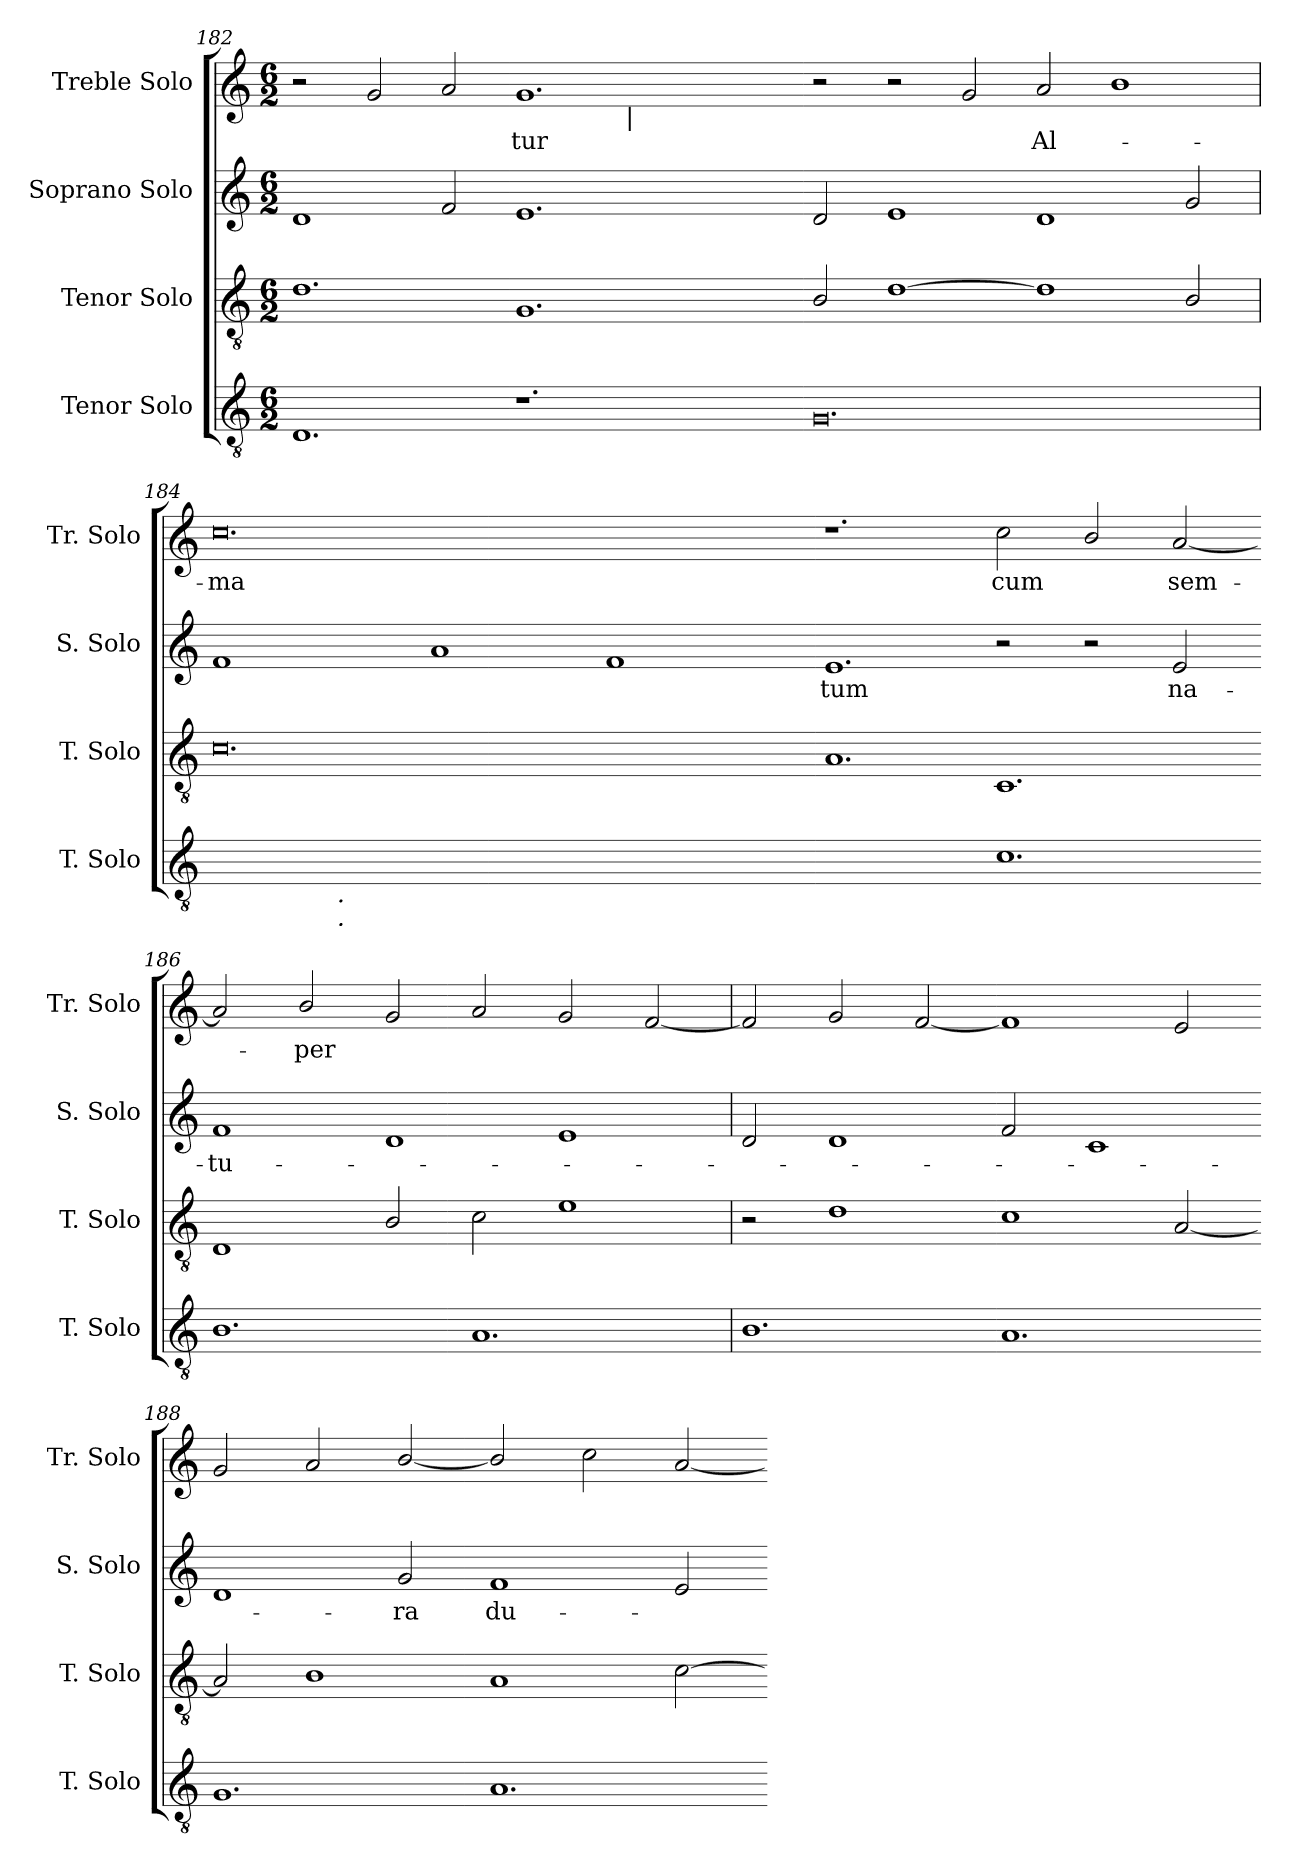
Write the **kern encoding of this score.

**kern	**kern	**kern	**text	**kern	**text
*part4	*part3	*part2	*part2	*part1	*part1
*staff4	*staff3	*staff2	*staff2	*staff1	*staff1
*I"Tenor Solo	*I"Tenor Solo	*I"Soprano Solo	*	*I"Treble Solo	*
*I'T. Solo	*I'T. Solo	*I'S. Solo	*	*I'Tr. Solo	*
*clefGv2	*clefGv2	*clefG2	*	*clefG2	*
*ITrd7c12	*ITrd7c12	*	*	*	*
*k[]	*k[]	*k[]	*	*k[]	*
*M6/2	*M6/2	*M6/2	*	*M6/2	*
=182	=182	=182	=182	=182	=182
*	*	*	*	*^	*
1.DDi	1.Di	1di	.	2r	1ryy	.
.	.	.	.	2gi/	.	.
.	.	2fi/	.	2ai/	1ryy	.
!	!	!	!	!	!	!LO:LY:b:color=#000000
1.r	1.GGi	1.ei	.	1.gi	.	-tur
.	.	.	.	.	8ryy	.
.	.	.	.	.	512.ryy	.
!	!	!	!	!	!LO:TX:b:i:t=|	!
.	.	.	.	.	2ryy	.
.	.	.	.	.	4ryy	.
.	.	.	.	.	16ryy	.
.	.	.	.	.	32ryy	.
.	.	.	.	.	64ryy	.
.	.	.	.	.	128ryy	.
.	.	.	.	.	256ryy	.
.	.	.	.	.	1024ryy	.
*	*	*	*	*v	*v	*
=183-	=183-	=183-	=183-	=183-	=183-
0.GGi	2BBi/	2di/	.	2r	.
.	[>1Di	1ei	.	2r	.
.	.	.	.	2gi/	.
!	!	!	!	!	!LO:LY:b:color=#000000
.	1Di]	1di	.	2ai/	Al-
.	.	.	.	1bi	.
.	2BBi/	2gi/	.	.	.
=184	=184	=184	=184	=184	=184
!	!	!	!	!	!LO:LY:b:color=#000000
*^	*	*	*	*	*
[<0.AAiyy	4ryy	0.Ci	1fi	.	0.cci	-ma
.	8ryy	.	.	.	.	.
.	16ryy	.	.	.	.	.
.	512.ryy	.	.	.	.	.
!	!LO:TX:b:i:t=.	!	!	!	!	!
!	!LO:TX:b:i:t=.	!	!	!	!	!
.	1ryy	.	.	.	.	.
.	.	.	1ai	.	.	.
.	1ryy	.	.	.	.	.
.	.	.	1fi	.	.	.
.	2ryy	.	.	.	.	.
.	32ryy	.	.	.	.	.
.	64ryy	.	.	.	.	.
.	128ryy	.	.	.	.	.
.	256ryy	.	.	.	.	.
.	1024ryy	.	.	.	.	.
*v	*v	*	*	*	*	*
=185-	=185-	=185-	=185-	=185-	=185-
*^	*	*	*	*	*
!	!	!	!	!LO:LY:b:color=#000000	!	!
*v	*v	*	*	*	*	*
1.AAiyy]	1.AAi	1.ei	-tum	1.r	.
!	!	!	!	!	!LO:LY:b:color=#000000
1.Ci	1.CCi	2r	.	2cci\	cum
.	.	2r	.	2bi/	.
!	!	!	!LO:LY:b:color=#000000	!	!
!	!	!	!	!	!LO:LY:b:color=#000000
.	.	2ei/	na-	[<2ai/	sem-
=186-	=186-	=186-	=186-	=186-	=186-
!	!	!	!LO:LY:b:color=#000000	!	!
1.BBi	1DDi	1fi	-tu-	2ai/]	.
!	!	!	!	!	!LO:LY:b:color=#000000
.	.	.	.	2bi/	-per
.	2BBi/	1di	.	2gi/	.
1.AAi	2Ci\	.	.	2ai/	.
.	1Ei	1ei	.	2gi/	.
.	.	.	.	[<2fi/	.
!!LO:LB:g=z
=187	=187	=187	=187	=187	=187
1.BBi	2r	2di/	.	2fi/]	.
.	1Di	1di	.	2gi/	.
.	.	.	.	[<2fi/	.
1.AAi	1Ci	2fi/	.	1fi]	.
.	.	1ci	.	.	.
.	[<2AAi/	.	.	2ei/	.
=188-	=188-	=188-	=188-	=188-	=188-
1.GGi	2AAi/]	1di	.	2gi/	.
.	1BBi	.	.	2ai/	.
!	!	!	!LO:LY:b:color=#000000	!	!
.	.	2gi/	-ra	[<2bi/	.
!	!	!	!LO:LY:b:color=#000000	!	!
1.AAi	1AAi	1fi	du-	2bi/]	.
.	.	.	.	2cci\	.
.	[>2Ci\	2ei/	.	[<2ai/	.
=-	=-	=-	=-	=-	=-
*-	*-	*-	*-	*-	*-
